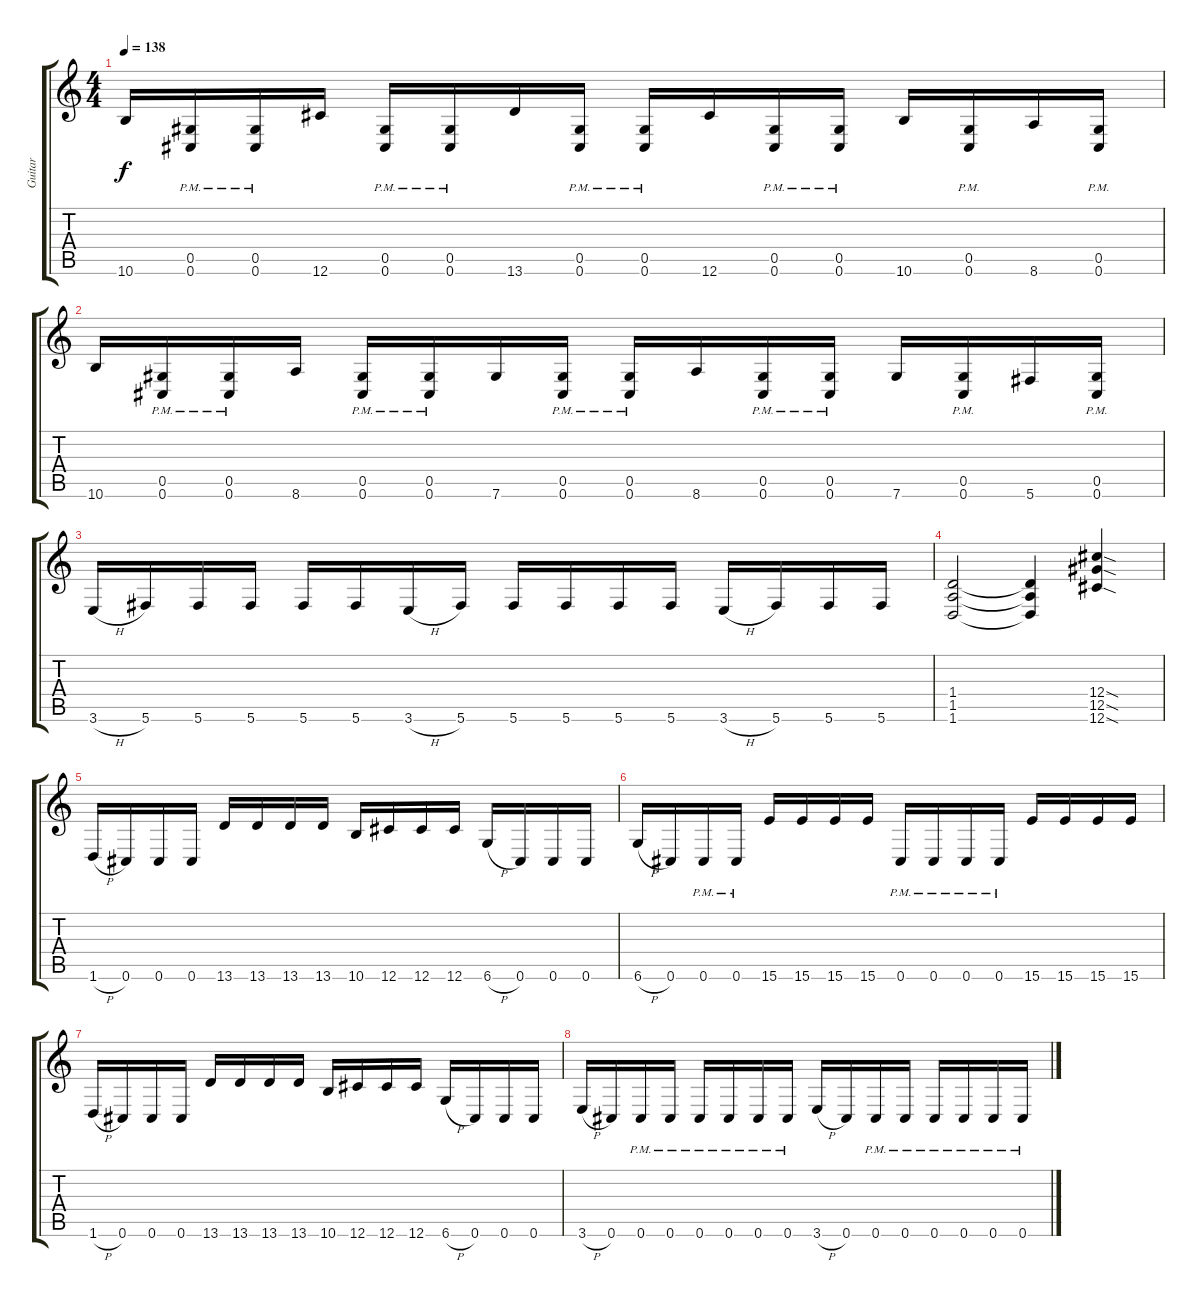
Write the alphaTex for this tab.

\track ("Guitar" "Guitar") {instrument distortionguitar}
\staff {score tabs}
\tuning (Eb4 Bb3 Gb3 Db3 Ab2 Db2) {hide}
\ts (4 4)
\tempo 138
\clef g2
\ks c
10.6.16{dy f} (0.5{pm} 0.6{pm}).16 (0.5{pm} 0.6{pm}).16 12.6.16 (0.5{pm} 0.6{pm}).16 (0.5{pm} 0.6{pm}).16 13.6.16 (0.5{pm} 0.6{pm}).16 (0.5{pm} 0.6{pm}).16 12.6.16 (0.5{pm} 0.6{pm}).16 (0.5{pm} 0.6{pm}).16 10.6.16 (0.5{pm} 0.6{pm}).16 8.6.16 (0.5{pm} 0.6{pm}).16 |
10.6.16 (0.5{pm} 0.6{pm}).16 (0.5{pm} 0.6{pm}).16 8.6.16 (0.5{pm} 0.6{pm}).16 (0.5{pm} 0.6{pm}).16 7.6.16 (0.5{pm} 0.6{pm}).16 (0.5{pm} 0.6{pm}).16 8.6.16 (0.5{pm} 0.6{pm}).16 (0.5{pm} 0.6{pm}).16 7.6.16 (0.5{pm} 0.6{pm}).16 5.6.16 (0.5{pm} 0.6{pm}).16 |
3.6{h}.16 5.6.16 5.6.16 5.6.16 5.6.16 5.6.16 3.6{h}.16 5.6.16 5.6.16 5.6.16 5.6.16 5.6.16 3.6{h}.16 5.6.16 5.6.16 5.6.16 |
(1.4 1.5 1.6).2 (1.4{t} 1.5{t} 1.6{t}).4 (12.4{sod} 12.5{sod} 12.6{sod}).4 |
1.6{h}.16 0.6.16 0.6.16 0.6.16 13.6.16 13.6.16 13.6.16 13.6.16 10.6.16 12.6.16 12.6.16 12.6.16 6.6{h}.16 0.6.16 0.6.16 0.6.16 |
6.6{h}.16 0.6.16 0.6{pm}.16 0.6{pm}.16 15.6.16 15.6.16 15.6.16 15.6.16 0.6{pm}.16 0.6{pm}.16 0.6{pm}.16 0.6{pm}.16 15.6.16 15.6.16 15.6.16 15.6.16 |
1.6{h}.16 0.6.16 0.6.16 0.6.16 13.6.16 13.6.16 13.6.16 13.6.16 10.6.16 12.6.16 12.6.16 12.6.16 6.6{h}.16 0.6.16 0.6.16 0.6.16 |
3.6{h}.16 0.6.16 0.6{pm}.16 0.6{pm}.16 0.6{pm}.16 0.6{pm}.16 0.6{pm}.16 0.6{pm}.16 3.6{h}.16 0.6.16 0.6{pm}.16 0.6{pm}.16 0.6{pm}.16 0.6{pm}.16 0.6{pm}.16 0.6{pm}.16
